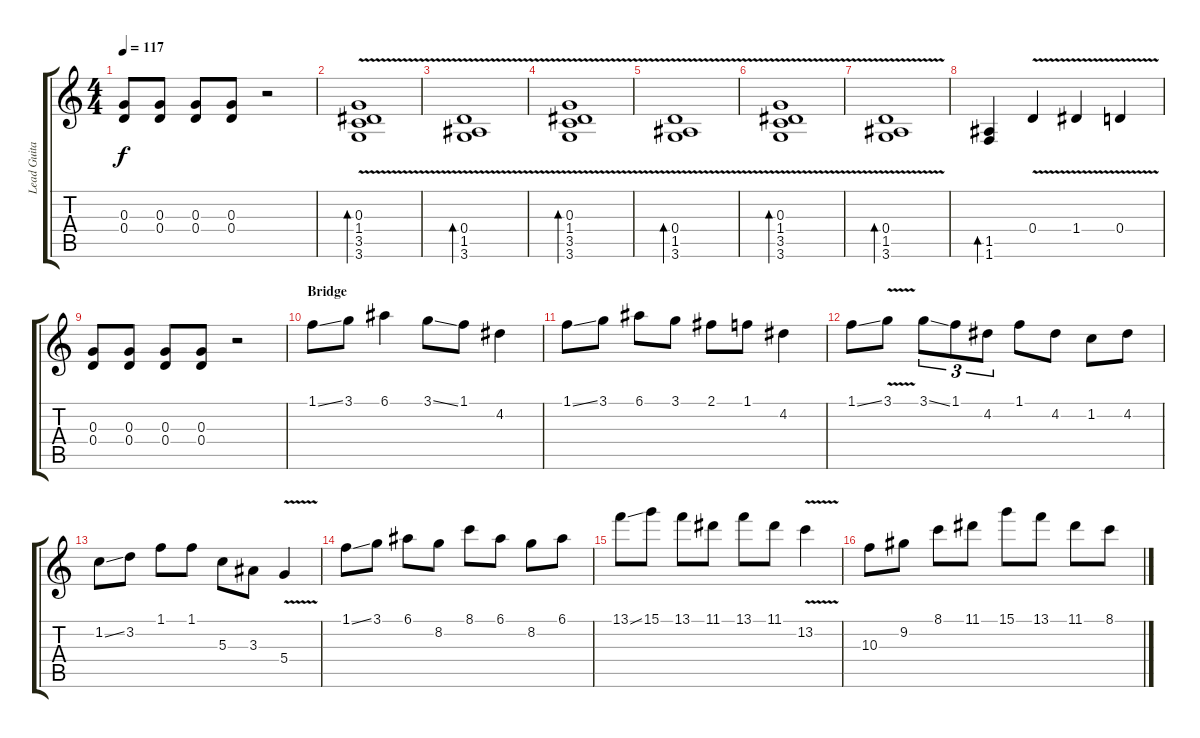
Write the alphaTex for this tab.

\track ("Lead Guitar (Clean)" "Lead Guita") {instrument electricguitarclean}
\staff {score tabs}
\tuning (E4 B3 G3 D3 A2 E2) {hide}
\ts (4 4)
\tempo 117
\clef g2
\ks c
(0.3 0.4).8{dy f} (0.3 0.4).8 (0.3 0.4).8 (0.3 0.4).8 r.2 |
(0.3{v} 1.4 3.5 3.6).1{bd 480} |
(0.4{v} 1.5 3.6).1{bd 480} |
(0.3{v} 1.4 3.5 3.6).1{bd 480} |
(0.4{v} 1.5 3.6).1{bd 480} |
(0.3{v} 1.4 3.5 3.6).1{bd 480} |
(0.4{v} 1.5 3.6).1{bd 480} |
(1.5 1.6).4{bd 480} 0.4{v}.4 1.4{v}.4 0.4{v}.4 |
(0.3 0.4).8 (0.3 0.4).8 (0.3 0.4).8 (0.3 0.4).8 r.2 |
\section ("" "Bridge")
1.1{ss}.8 3.1.8 6.1.4 3.1{ss}.8 1.1.8 4.2.4 |
1.1{ss}.8 3.1.8 6.1.8 3.1.8 2.1.8 1.1.8 4.2.4 |
1.1{ss}.8 3.1{v}.8 3.1{ss}.8{tu (3 2)} 1.1.8{tu (3 2)} 4.2.8{tu (3 2)} 1.1.8 4.2.8 1.2.8 4.2.8 |
1.2{ss}.8 3.2.8 1.1.8 1.1.8 5.3.8 3.3.8 5.4{v}.4 |
1.1{ss}.8 3.1.8 6.1.8 8.2.8 8.1.8 6.1.8 8.2.8 6.1.8 |
13.1{ss}.8 15.1.8 13.1.8 11.1.8 13.1.8 11.1.8 13.2{v}.4 |
10.3.8 9.2.8 8.1.8 11.1.8 15.1.8 13.1.8 11.1.8 8.1.8
